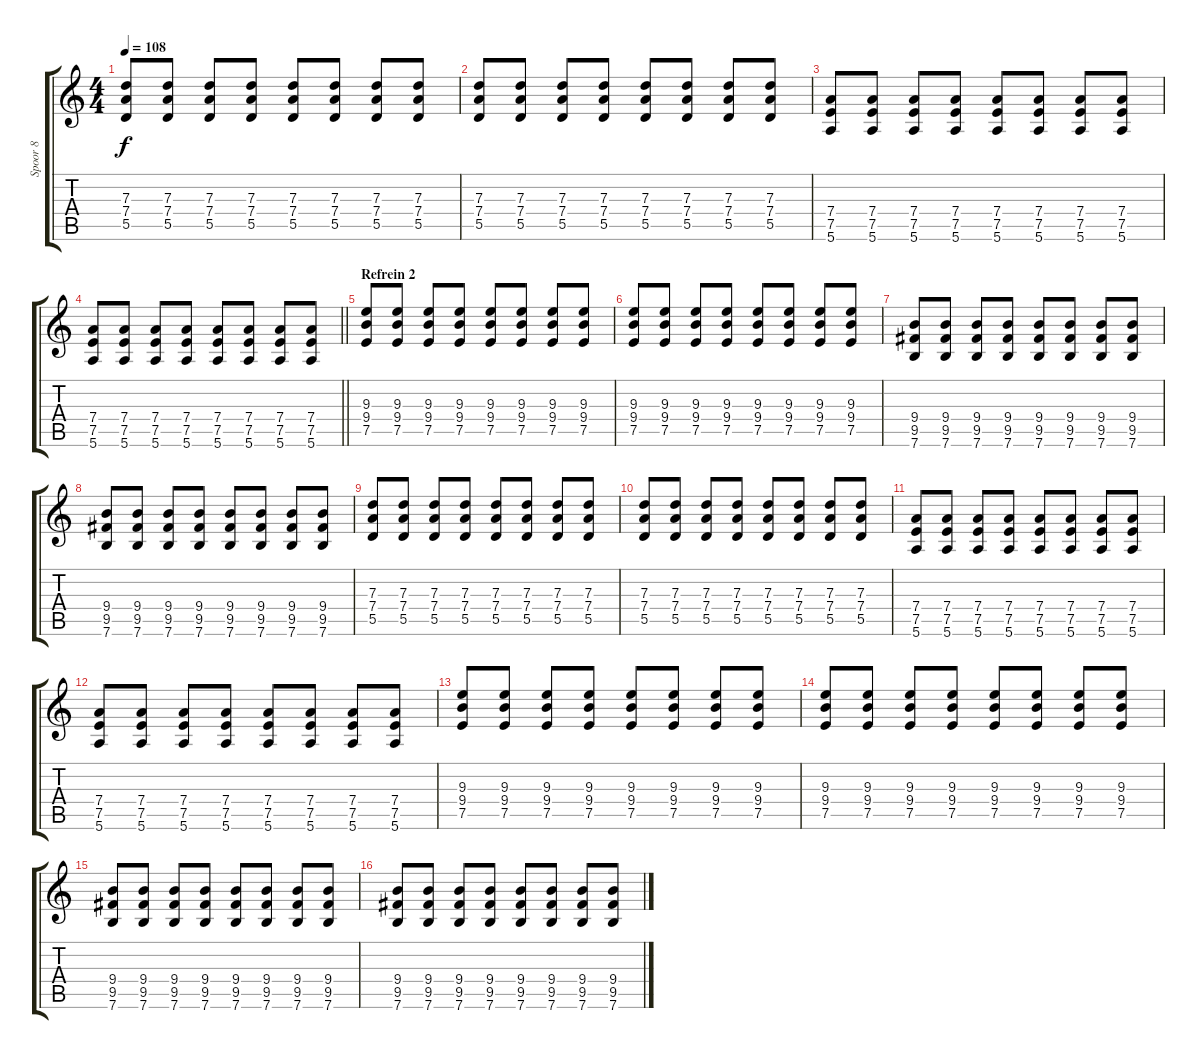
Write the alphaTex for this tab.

\track ("Spoor 8" "Spoor 8") {instrument distortionguitar}
\staff {score tabs}
\tuning (E4 B3 G3 D3 A2 E2) {hide}
\ts (4 4)
\tempo 108
\clef g2
\ks c
(7.3 7.4 5.5).8{dy f} (7.3 7.4 5.5).8 (7.3 7.4 5.5).8 (7.3 7.4 5.5).8 (7.3 7.4 5.5).8 (7.3 7.4 5.5).8 (7.3 7.4 5.5).8 (7.3 7.4 5.5).8 |
(7.3 7.4 5.5).8 (7.3 7.4 5.5).8 (7.3 7.4 5.5).8 (7.3 7.4 5.5).8 (7.3 7.4 5.5).8 (7.3 7.4 5.5).8 (7.3 7.4 5.5).8 (7.3 7.4 5.5).8 |
(7.4 7.5 5.6).8 (7.4 7.5 5.6).8 (7.4 7.5 5.6).8 (7.4 7.5 5.6).8 (7.4 7.5 5.6).8 (7.4 7.5 5.6).8 (7.4 7.5 5.6).8 (7.4 7.5 5.6).8 |
\barLineRight lightlight
(7.4 7.5 5.6).8 (7.4 7.5 5.6).8 (7.4 7.5 5.6).8 (7.4 7.5 5.6).8 (7.4 7.5 5.6).8 (7.4 7.5 5.6).8 (7.4 7.5 5.6).8 (7.4 7.5 5.6).8 |
\section ("" "Refrein 2")
(9.3 9.4 7.5).8 (9.3 9.4 7.5).8 (9.3 9.4 7.5).8 (9.3 9.4 7.5).8 (9.3 9.4 7.5).8 (9.3 9.4 7.5).8 (9.3 9.4 7.5).8 (9.3 9.4 7.5).8 |
(9.3 9.4 7.5).8 (9.3 9.4 7.5).8 (9.3 9.4 7.5).8 (9.3 9.4 7.5).8 (9.3 9.4 7.5).8 (9.3 9.4 7.5).8 (9.3 9.4 7.5).8 (9.3 9.4 7.5).8 |
(9.4 9.5 7.6).8 (9.4 9.5 7.6).8 (9.4 9.5 7.6).8 (9.4 9.5 7.6).8 (9.4 9.5 7.6).8 (9.4 9.5 7.6).8 (9.4 9.5 7.6).8 (9.4 9.5 7.6).8 |
(9.4 9.5 7.6).8 (9.4 9.5 7.6).8 (9.4 9.5 7.6).8 (9.4 9.5 7.6).8 (9.4 9.5 7.6).8 (9.4 9.5 7.6).8 (9.4 9.5 7.6).8 (9.4 9.5 7.6).8 |
(7.3 7.4 5.5).8 (7.3 7.4 5.5).8 (7.3 7.4 5.5).8 (7.3 7.4 5.5).8 (7.3 7.4 5.5).8 (7.3 7.4 5.5).8 (7.3 7.4 5.5).8 (7.3 7.4 5.5).8 |
(7.3 7.4 5.5).8 (7.3 7.4 5.5).8 (7.3 7.4 5.5).8 (7.3 7.4 5.5).8 (7.3 7.4 5.5).8 (7.3 7.4 5.5).8 (7.3 7.4 5.5).8 (7.3 7.4 5.5).8 |
(7.4 7.5 5.6).8 (7.4 7.5 5.6).8 (7.4 7.5 5.6).8 (7.4 7.5 5.6).8 (7.4 7.5 5.6).8 (7.4 7.5 5.6).8 (7.4 7.5 5.6).8 (7.4 7.5 5.6).8 |
(7.4 7.5 5.6).8 (7.4 7.5 5.6).8 (7.4 7.5 5.6).8 (7.4 7.5 5.6).8 (7.4 7.5 5.6).8 (7.4 7.5 5.6).8 (7.4 7.5 5.6).8 (7.4 7.5 5.6).8 |
(9.3 9.4 7.5).8 (9.3 9.4 7.5).8 (9.3 9.4 7.5).8 (9.3 9.4 7.5).8 (9.3 9.4 7.5).8 (9.3 9.4 7.5).8 (9.3 9.4 7.5).8 (9.3 9.4 7.5).8 |
(9.3 9.4 7.5).8 (9.3 9.4 7.5).8 (9.3 9.4 7.5).8 (9.3 9.4 7.5).8 (9.3 9.4 7.5).8 (9.3 9.4 7.5).8 (9.3 9.4 7.5).8 (9.3 9.4 7.5).8 |
(9.4 9.5 7.6).8 (9.4 9.5 7.6).8 (9.4 9.5 7.6).8 (9.4 9.5 7.6).8 (9.4 9.5 7.6).8 (9.4 9.5 7.6).8 (9.4 9.5 7.6).8 (9.4 9.5 7.6).8 |
(9.4 9.5 7.6).8 (9.4 9.5 7.6).8 (9.4 9.5 7.6).8 (9.4 9.5 7.6).8 (9.4 9.5 7.6).8 (9.4 9.5 7.6).8 (9.4 9.5 7.6).8 (9.4 9.5 7.6).8
